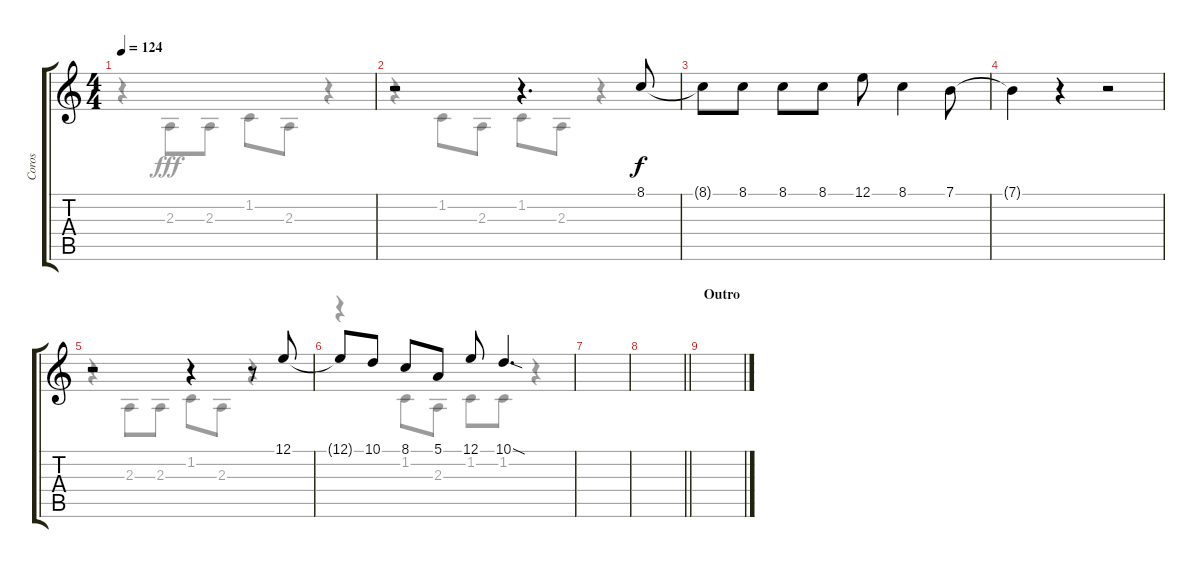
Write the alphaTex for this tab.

\track ("Coros" "Coros") {instrument synthstrings1}
\staff {score tabs}
\tuning (E4 B3 G3 D3 A2 E2) {hide}
\voice
\ts (4 4)
\tempo 124
\clef g2
\ks c
|
r.2 r.4{d} 8.1.8 |
8.1{t}.8 8.1.8 8.1.8 8.1.8 12.1.8 8.1.4 7.1.8 |
7.1{t}.4 r.4 r.2 |
r.2 r.4 r.8 12.1.8 |
12.1{t}.8 10.1.8 8.1.8 5.1.8 12.1.8 10.1{sod}.4{d} |
|
\barLineRight lightlight
|
\section ("" "Outro")
|
|
|
|
|
|
|
\voice
\clef g2
\ottava regular
\simile none
\ks c
r.4{dy fff} 2.3.8 2.3.8 1.2.8 2.3.8 r.4 |
r.4 1.2.8 2.3.8 1.2.8 2.3.8 r.4 |
|
|
r.4 2.3.8 2.3.8 1.2.8 2.3.8 r.4 |
r.4 1.2.8 2.3.8 1.2.8 1.2.8 r.4 |
|
\barLineRight lightlight
|
|
|
|
|
|
|
|
